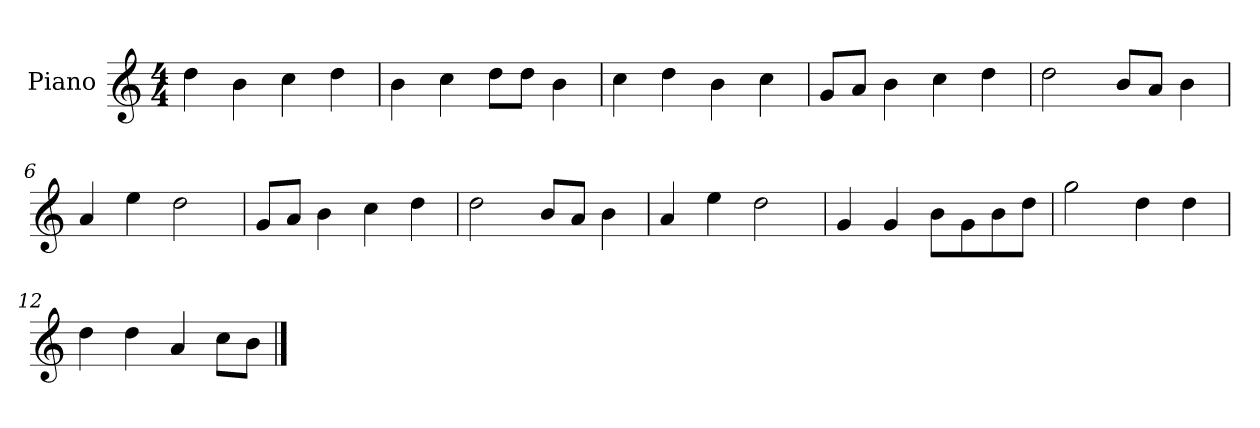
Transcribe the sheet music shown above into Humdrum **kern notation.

**kern
*part1
*staff1
*I"Piano
*I'P-no
*clefG2
*k[]
*M4/4
*MM90
=1
4dd\
4b\
4cc\
4dd\
=2
4b\
4cc\
8dd\L
8dd\J
4b\
=3
4cc\
4dd\
4b\
4cc\
=4
8g/L
8a/J
4b\
4cc\
4dd\
=5
2dd\
8b/L
8a/J
4b\
=6
4a/
4ee\
2dd\
=7
8g/L
8a/J
4b\
4cc\
4dd\
=8
2dd\
8b/L
8a/J
4b\
!!LO:LB:g=z
=9
4a/
4ee\
2dd\
=10
4g/
4g/
8b\L
8g\
8b\
8dd\J
=11
2gg\
4dd\
4dd\
=12
4dd\
4dd\
4a/
8cc\L
8b\J
==
*-
